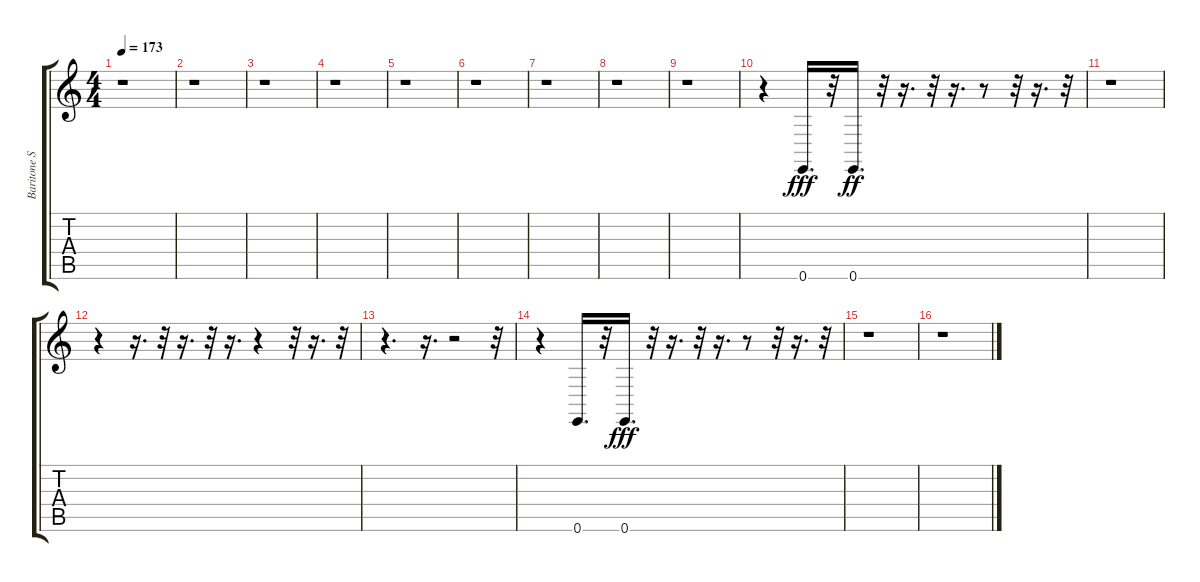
\track ("Baritone Sax" "Baritone S") {instrument baritonesax}
\staff {score tabs}
\tuning (E4 B3 G3 D3 A2 E2) {hide}
\ts (4 4)
\tempo 173
\clef g2
\ks c
r.1{dy fff} |
r.1 |
r.1 |
r.1 |
r.1 |
r.1 |
r.1 |
r.1 |
r.1 |
r.4 0.6.16{d instrument baritonesax} r.32 0.6.16{d dy ff} r.32 r.16{d} r.32 r.16{d} r.8 r.32 r.16{d} r.32 |
r.1 |
r.4 r.16{d} r.32 r.16{d} r.32 r.16{d} r.4 r.32 r.16{d} r.32 |
r.4{d} r.16{d} r.2 r.32 |
r.4 0.6.16{d} r.32 0.6.16{d dy fff} r.32 r.16{d} r.32 r.16{d} r.8 r.32 r.16{d} r.32 |
r.1 |
r.1
